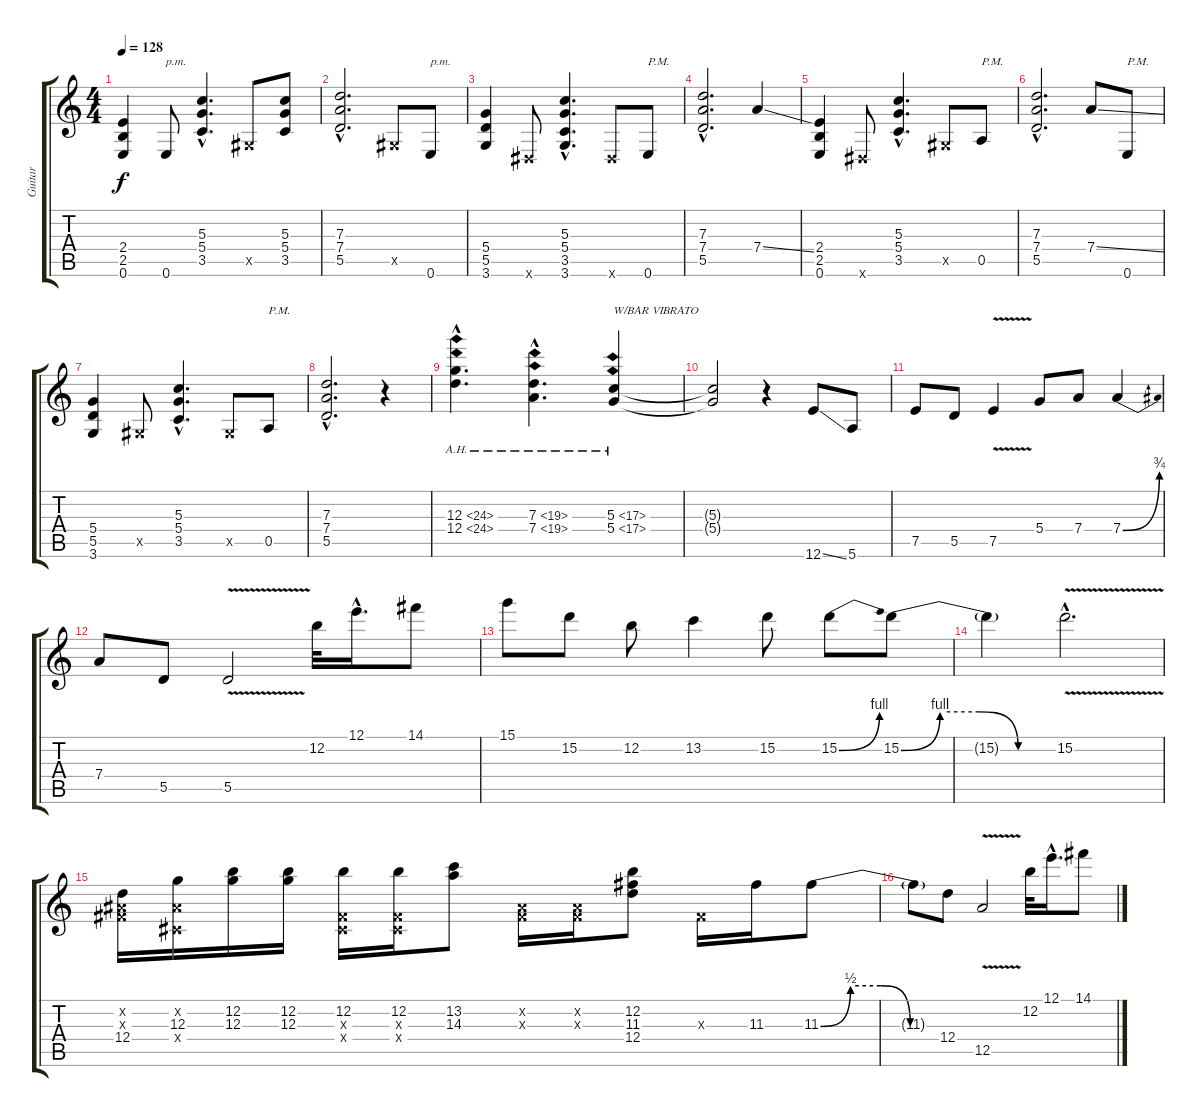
\track ("Guitar" "Guitar") {instrument distortionguitar}
\staff {score tabs}
\tuning (E4 B3 G3 D3 A2 E2) {hide}
\ts (4 4)
\tempo 128
\clef g2
\ks c
(2.4 2.5 0.6).4{dy f} 0.6.8{txt "p.m."} (5.3{hac} 5.4{hac} 3.5{hac}).4{d} -1.5{x}.8 (5.3 5.4 3.5).8 |
(7.3{hac} 7.4{hac} 5.5{hac}).2{d} -1.5{x}.8 0.6.8{txt "p.m."} |
(5.4 5.5 3.6).4 -1.6{x}.8 (5.3{hac} 5.4{hac} 3.5{hac} 3.6{hac}).4{d} -1.6{x}.8 0.6.8{txt "P.M."} |
(7.3{hac} 7.4{hac} 5.5{hac}).2{d} 7.4{ss}.4 |
(2.4 2.5 0.6).4 -1.6{x}.8 (5.3{hac} 5.4{hac} 3.5{hac}).4{d} -1.5{x}.8 0.5.8{txt "P.M."} |
(7.3{hac} 7.4{hac} 5.5{hac}).2{d} 7.4{ss}.8 0.6.8{txt "P.M."} |
(5.4 5.5 3.6).4 -1.5{x}.8 (5.3{hac} 5.4{hac} 3.5{hac}).4{d} -1.5{x}.8 0.5.8{txt "P.M."} |
(7.3{hac} 7.4{hac} 5.5{hac}).2{d} r.4 |
(12.3{ah 12 hac} 12.4{ah 12 hac}).4{d} (7.3{ah 12 hac} 7.4{ah 12 hac}).4{d} (5.3{ah 12} 5.4{ah 12}).4{txt "W/BAR VIBRATO"} |
(5.3{t} 5.4{t}).2 r.4 12.6{ss}.8 5.6.8 |
7.5.8 5.5.8 7.5{v}.4 5.4.8 7.4.8 7.4{be (bend 0 0 60 3)}.4 |
7.4.8 5.5.8 5.5{v}.2 12.2.32 12.1{hac}.16{d} 14.1.8 |
15.1.8 15.2.8 12.2.8 13.2.4 15.2.8 15.2{be (bend 0 0 60 4)}.8 15.2{be (custom 0 0 15 4 30 4 45 0 60 0)}.8 |
15.2{t}.4 15.2{v hac}.2{d} |
(-1.2{x} -1.3{x} 12.4).16 (-1.2{x} 12.3 -1.4{x}).16 (12.2 12.3).16 (12.2 12.3).16 (12.2 -1.3{x} -1.4{x}).16 (12.2 -1.3{x} -1.4{x}).16 (13.2 14.3).8 (-1.2{x} -1.3{x}).16 (-1.2{x} -1.3{x}).16 (12.2 11.3 12.4).8 -1.3{x}.16 11.3.16 11.3{be (custom 0 0 15 2 30 2 45 0 60 0)}.8 |
11.3{t}.8 12.4.8 12.5{v}.2 12.2.32 12.1{hac}.16{d} 14.1.8
